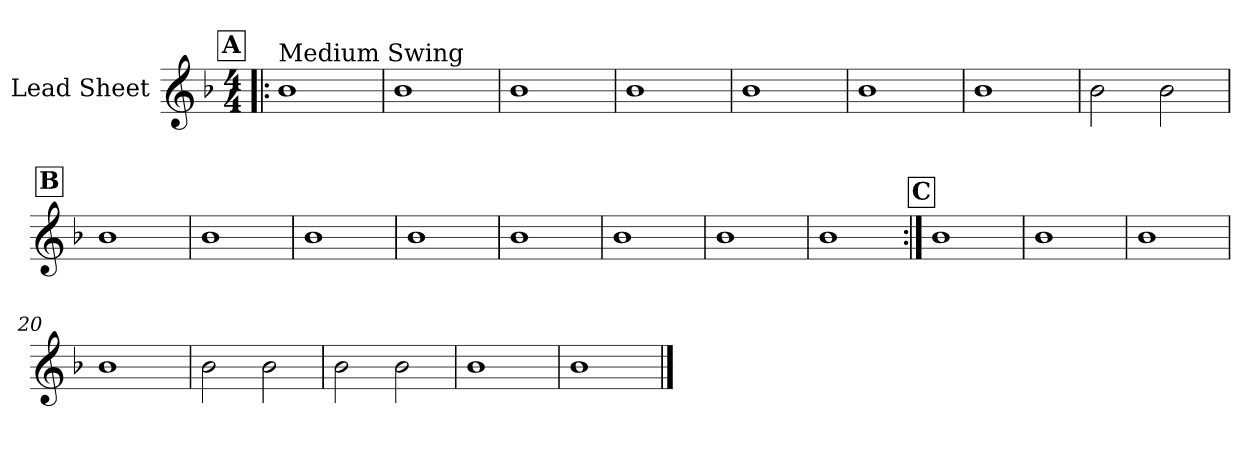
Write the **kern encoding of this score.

**kern
*part1
*staff1
*I"Lead Sheet
*clefG2
*k[b-]
*d:
*M4/4
!!LO:REH:place=s1:a:fs=14:t=A
=1!|:
!LO:TX:a:t=Medium Swing
1b-
=2
1b-
=3
1b-
=4
1b-
!!LO:LB:g=z
=5
1b-
=6
1b-
=7
1b-
=8
2b-\
2b-\
!!LO:LB:g=z
!!LO:REH:place=s1:a:fs=14:t=B
=9
1b-
=10
1b-
=11
1b-
=12
1b-
!!LO:LB:g=z
=13
1b-
=14
1b-
=15
1b-
=16
1b-
!!LO:LB:g=z
!!LO:REH:place=s1:a:fs=14:t=C
=17:|!
1b-
=18
1b-
=19
1b-
=20
1b-
!!LO:LB:g=z
=21
2b-\
2b-\
=22
2b-\
2b-\
=23
1b-
=24
1b-
==
*-
